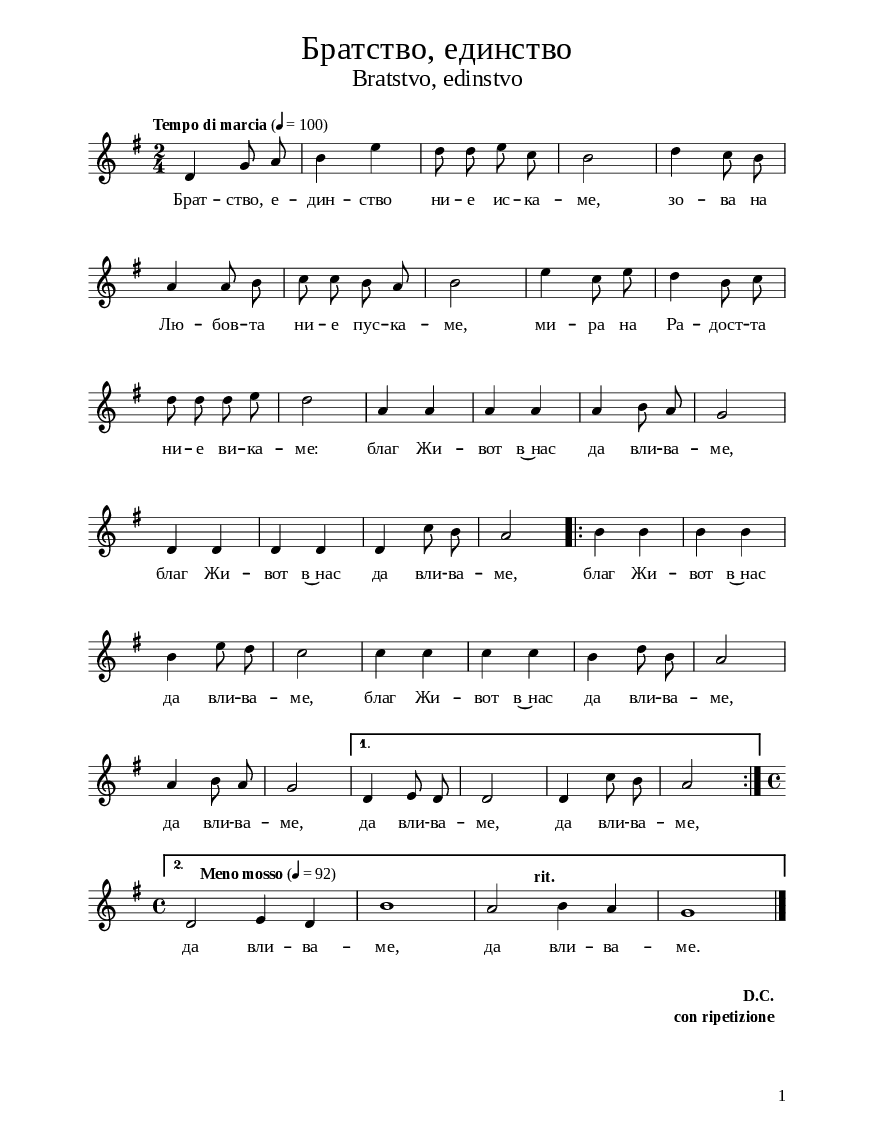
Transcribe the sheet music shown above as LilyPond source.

\version "2.24.2"

% include paper part and global functions
\include "include/globals.ily"

\bookpart {
  \label #'ref020
  \tocItem \markup "Братство, единство –  Bratstvo, edinstvo"
  \include "include/bookpart-paper.ily"
  \score {
    \include "include/score-layout.ily"

    \new Voice \absolute {
      \clef treble
      \key g \major
      \time 2/4
      \tempoFunc "Tempo di marcia" 4 "100"
      \autoBeamOff

      d'4 g'8 a'8 | b'4 e''4 | d''8 d''8 e''8 c''8 | b'2| d''4 c''8 b'8 | \break
      a'4 a'8 b'8 | c''8 c''8 b'8  a'8| b'2 | e''4 c''8 e''8 | d''4 b'8 c''8 | \break
      d''8 d''8 d''8 e''8 | d''2 | a'4 a'4 | a'4 a'4 | a'4 b'8 a'8 | g'2 | \break
      d'4 d'4 | d'4 d'4 | d'4 c''8 b'8 | a'2 \repeat volta 2 {
        b'4 b'4 | b'4 b'4 | \break
        b'4 e''8 d''8 | c''2 | c''4 c''4|c''4 c''4| b'4 d''8 b'8 |a'2 |\break
        a'4 b'8 a'8 | g'2|
      }
      \alternative {
        { d'4 e'8 d'8 | d'2 | d'4 c''8 b'8| a'2 }
        {
          \time 4/4 \break
          \override Score.MetronomeMark.outside-staff-priority = #599
          \override Score.MetronomeMark.X-extent=#'(-4.5 . 0)
          \tempoFunc "Meno mosso" 4 "92"
          d'2 e'4 d'4 | b'1 | \tempo "rit." a'2 b'4 a'4 | g'1| \bar "|." \break
        }
      }
    }

    \addlyrics {
      Брат -- ство, е -- дин -- ство ни -- е ис -- ка -- ме,
      зо -- ва на Лю -- бов -- та ни -- е пус -- ка -- ме, ми -- ра на Ра -- дост -- та
      ни -- е ви -- ка -- ме: благ Жи -- вот в~нас да вли -- ва -- ме,
      благ Жи -- вот в~нас да вли -- ва -- ме, благ Жи -- вот в~нас
      да вли -- ва -- ме, благ Жи -- вот в~нас да вли -- ва -- ме,
      да вли -- ва -- ме, да вли -- ва -- ме, да вли -- ва -- ме,
      да вли -- ва -- ме, да вли -- ва -- ме.
    }

    \header {
      title = \titleFunc " Братство, единство " "Bratstvo, edinstvo"
    }

    \midi{}

  } % score
  \markup \dc-two "D.C." "con ripetizione"

  \pageBreak

  % include foreign translation(s) of the song
  

} % bookpart
